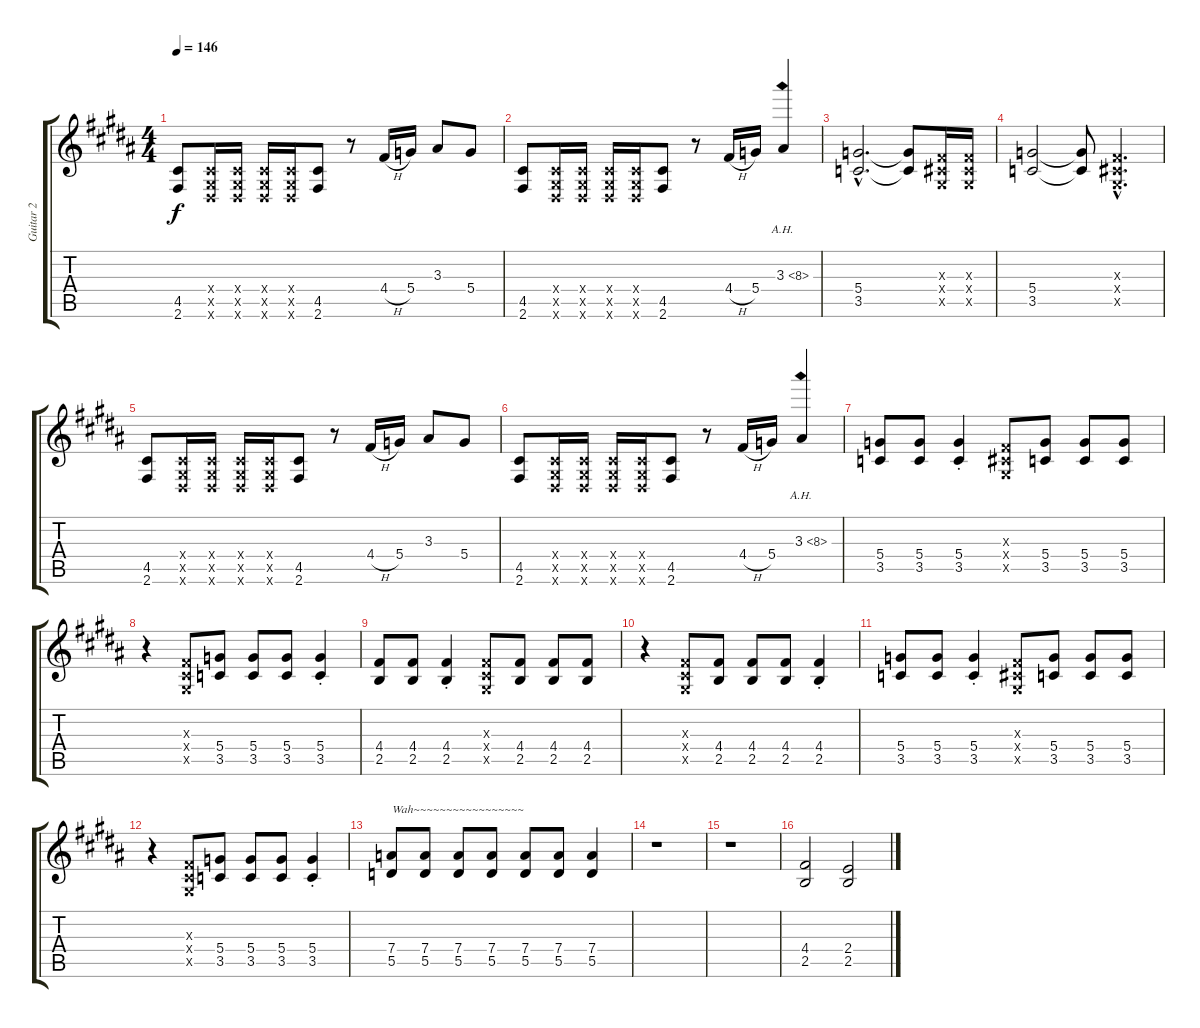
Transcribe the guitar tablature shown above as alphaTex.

\track ("Guitar 2" "Guitar 2") {instrument distortionguitar}
\staff {score tabs}
\tuning (E4 B3 G3 D3 A2 E2) {hide}
\ts (4 4)
\tempo 146
\clef g2
\ks b
(4.5 2.6).8{dy f} (-1.4{x} -1.5{x} -1.6{x}).16 (-1.4{x} -1.5{x} -1.6{x}).16 (-1.4{x} -1.5{x} -1.6{x}).16 (-1.4{x} -1.5{x} -1.6{x}).16 (4.5 2.6).8 r.8 4.4{h}.16 5.4.16 3.3.8 5.4.8 |
(4.5 2.6).8 (-1.4{x} -1.5{x} -1.6{x}).16 (-1.4{x} -1.5{x} -1.6{x}).16 (-1.4{x} -1.5{x} -1.6{x}).16 (-1.4{x} -1.5{x} -1.6{x}).16 (4.5 2.6).8 r.8 4.4{h}.16 5.4.16 3.3{ah 5}.4 |
(5.4{hac} 3.5{hac}).2{d} (5.4{t} 3.5{t}).8 (-1.3{x} -1.4{x} -1.5{x}).16 (-1.3{x} -1.4{x} -1.5{x}).16 |
(5.4 3.5).2 (5.4{t} 3.5{t}).8 (-1.3{hac x} -1.4{hac x} -1.5{hac x}).4{d} |
(4.5 2.6).8 (-1.4{x} -1.5{x} -1.6{x}).16 (-1.4{x} -1.5{x} -1.6{x}).16 (-1.4{x} -1.5{x} -1.6{x}).16 (-1.4{x} -1.5{x} -1.6{x}).16 (4.5 2.6).8 r.8 4.4{h}.16 5.4.16 3.3.8 5.4.8 |
(4.5 2.6).8 (-1.4{x} -1.5{x} -1.6{x}).16 (-1.4{x} -1.5{x} -1.6{x}).16 (-1.4{x} -1.5{x} -1.6{x}).16 (-1.4{x} -1.5{x} -1.6{x}).16 (4.5 2.6).8 r.8 4.4{h}.16 5.4.16 3.3{ah 5}.4 |
(5.4 3.5).8 (5.4 3.5).8 (5.4{st} 3.5{st}).4 (-1.3{x} -1.4{x} -1.5{x}).8 (5.4 3.5).8 (5.4 3.5).8 (5.4 3.5).8 |
r.4 (-1.3{x} -1.4{x} -1.5{x}).8 (5.4 3.5).8 (5.4 3.5).8 (5.4 3.5).8 (5.4{st} 3.5{st}).4 |
(4.4 2.5).8 (4.4 2.5).8 (4.4{st} 2.5{st}).4 (-1.3{x} -1.4{x} -1.5{x}).8 (4.4 2.5).8 (4.4 2.5).8 (4.4 2.5).8 |
r.4 (-1.3{x} -1.4{x} -1.5{x}).8 (4.4 2.5).8 (4.4 2.5).8 (4.4 2.5).8 (4.4{st} 2.5{st}).4 |
(5.4 3.5).8 (5.4 3.5).8 (5.4{st} 3.5{st}).4 (-1.3{x} -1.4{x} -1.5{x}).8 (5.4 3.5).8 (5.4 3.5).8 (5.4 3.5).8 |
r.4 (-1.3{x} -1.4{x} -1.5{x}).8 (5.4 3.5).8 (5.4 3.5).8 (5.4 3.5).8 (5.4{st} 3.5{st}).4 |
(7.4 5.5).8{txt "Wah~~~~~~~~~~~~~~~~~"} (7.4 5.5).8 (7.4 5.5).8 (7.4 5.5).8 (7.4 5.5).8 (7.4 5.5).8 (7.4 5.5).4 |
r.1 |
r.1 |
(4.4 2.5).2 (2.4 2.5).2
